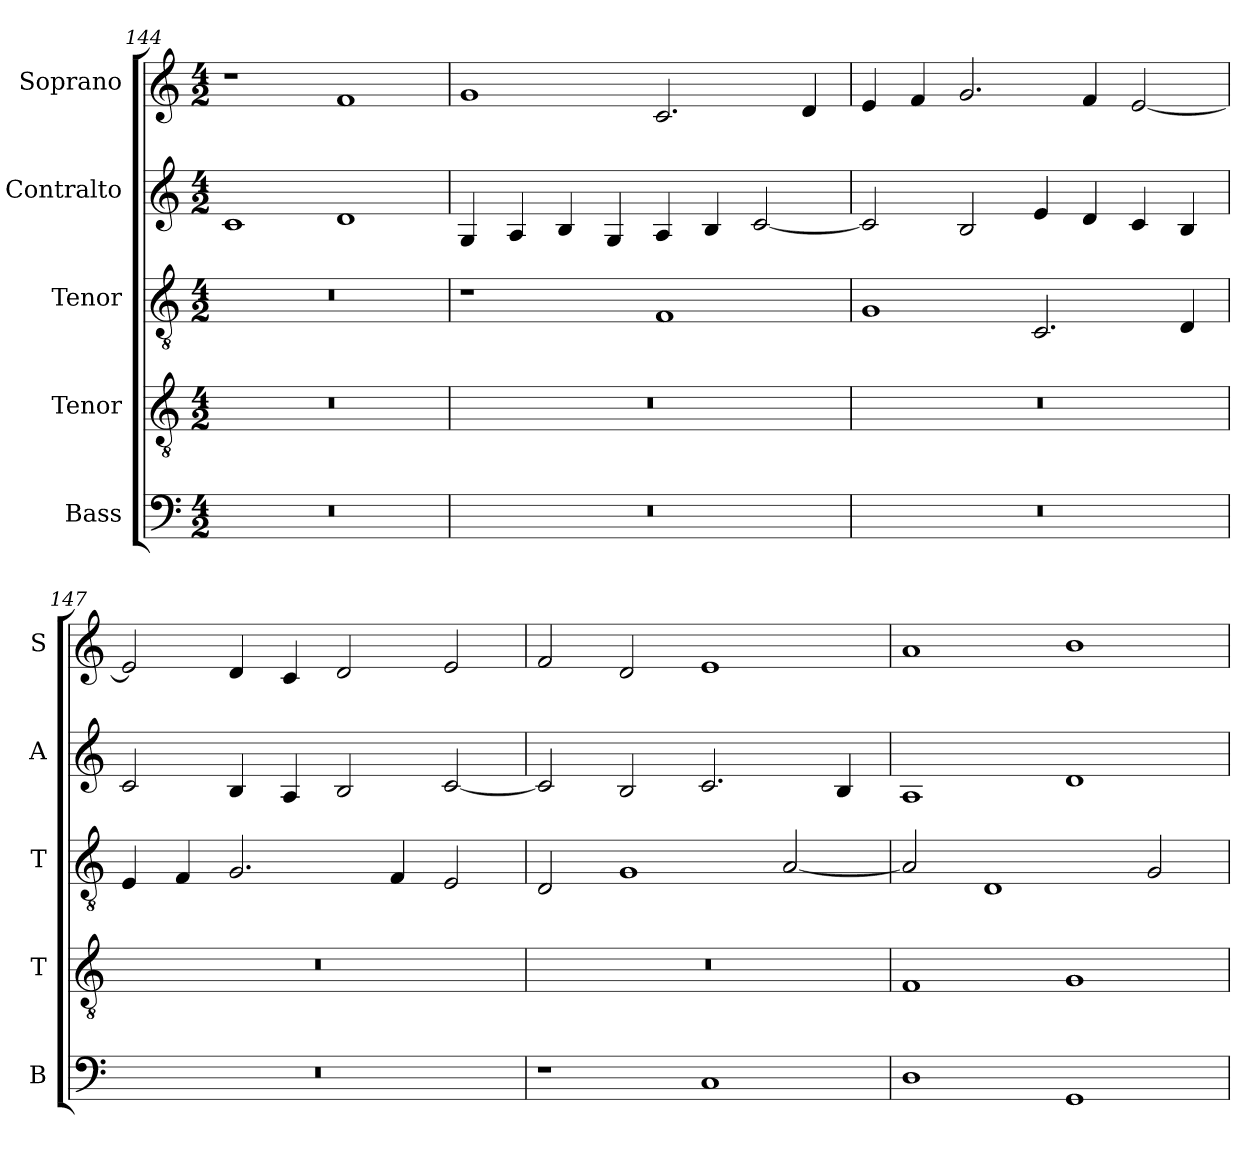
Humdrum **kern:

**kern	**kern	**kern	**kern	**kern
*part5	*part4	*part3	*part2	*part1
*staff5	*staff4	*staff3	*staff2	*staff1
*I"Bass	*I"Tenor	*I"Tenor	*I"Contralto	*I"Soprano
*I'B	*I'T	*I'T	*I'A	*I'S
*clefF4	*clefGv2	*clefGv2	*clefG2	*clefG2
*k[]	*k[]	*k[]	*k[]	*k[]
*D:dor	*D:dor	*D:dor	*D:dor	*D:dor
*M4/2	*M4/2	*M4/2	*M4/2	*M4/2
=144	=144	=144	=144	=144
0r	0r	0r	1c	1r
.	.	.	1d	1f
=145	=145	=145	=145	=145
0r	0r	1r	4G	1g
.	.	.	4A	.
.	.	.	4B	.
.	.	.	4G	.
.	.	1F	4A	2.c
.	.	.	4B	.
.	.	.	[2c	.
.	.	.	.	4d
=146	=146	=146	=146	=146
0r	0r	1G	2c]	4e
.	.	.	.	4f
.	.	.	2B	2.g
.	.	2.C	4e	.
.	.	.	4d	4f
.	.	.	4c	[2e
.	.	4D	4B	.
=147	=147	=147	=147	=147
0r	0r	4E	2c	2e]
.	.	4F	.	.
.	.	2.G	4B	4d
.	.	.	4A	4c
.	.	.	2B	2d
.	.	4F	.	.
.	.	2E	[2c	2e
=148	=148	=148	=148	=148
1r	0r	2D	2c]	2f
.	.	1G	2B	2d
1C	.	.	2.c	1e
.	.	[2A	.	.
.	.	.	4B	.
=149	=149	=149	=149	=149
1D	1F	2A]	1A	1a
.	.	1D	.	.
1GG	1G	.	1d	1b
.	.	2G	.	.
=	=	=	=	=
*-	*-	*-	*-	*-
